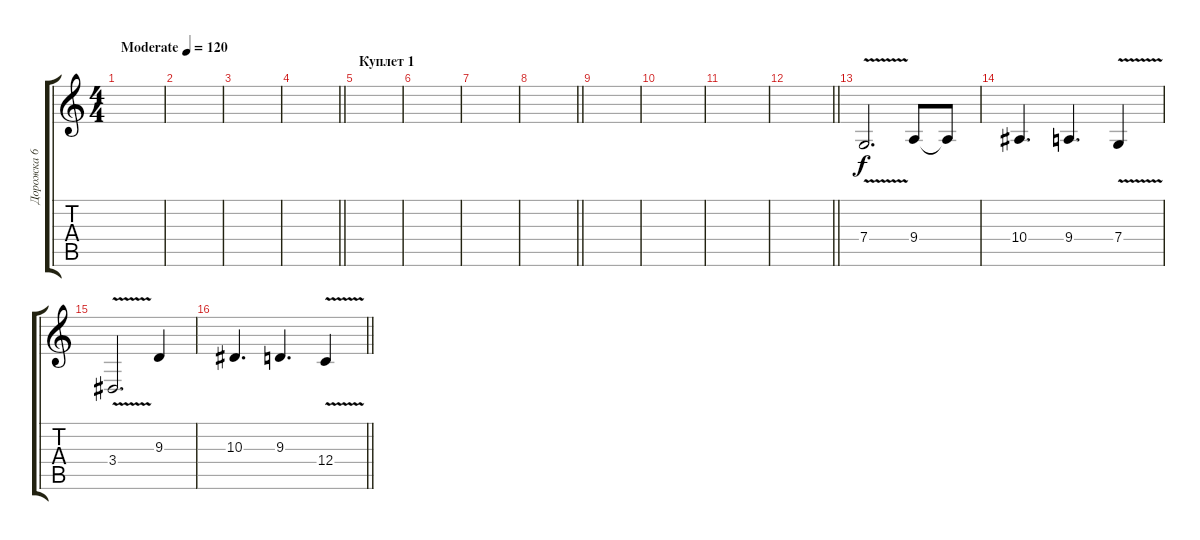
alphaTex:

\track ("Дорожка 6" "Дорожка 6") {instrument sitar}
\staff {score tabs}
\tuning (D4 A3 F3 C3 G2 C2) {hide}
\ts (4 4)
\tempo (120 "Moderate")
\clef g2
\ks c
|
|
|
\barLineRight lightlight
|
\section ("" "Куплет 1")
|
|
|
\barLineRight lightlight
|
|
|
|
\barLineRight lightlight
|
7.4{v}.2{d} 9.4.8 9.4{t}.8 |
10.4.4{d} 9.4.4{d} 7.4{v}.4 |
3.4{v}.2{d} 9.3.4 |
\barLineRight lightlight
10.3.4{d} 9.3.4{d} 12.4{v ss}.4
